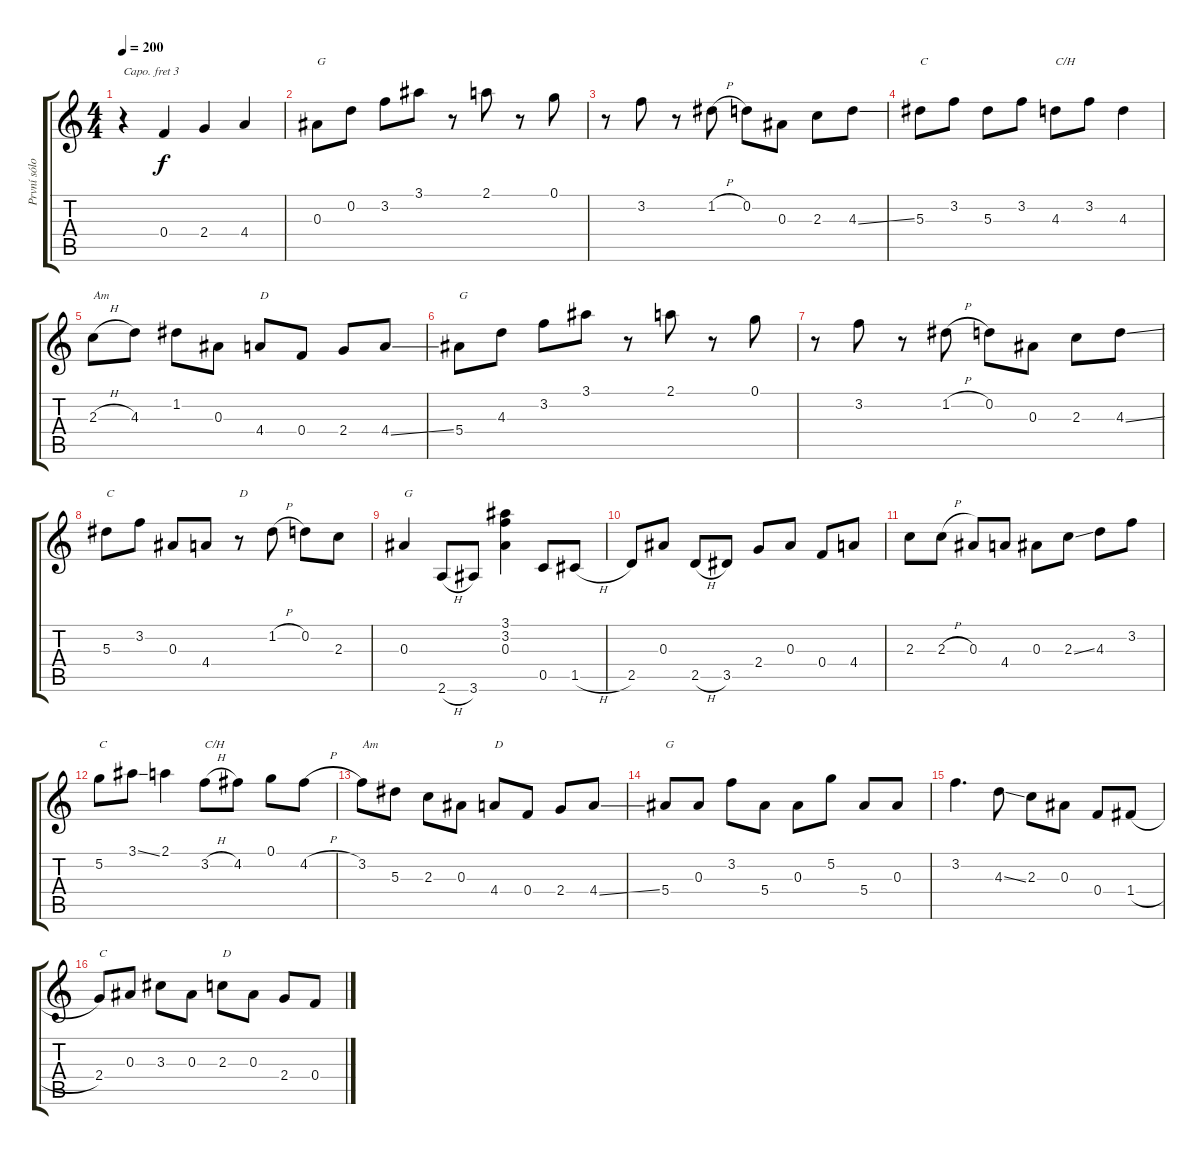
\track ("První sólo" "První sólo") {instrument acousticguitarnylon}
\staff {score tabs}
\capo 3
\tuning (E4 B3 G3 D3 A2 E2) {hide}
\ts (4 4)
\tempo 200
\clef g2
\ks c
r.4{dy f instrument acousticguitarnylon} 0.4.4 2.4.4 4.4.4 |
0.3.8{txt "G"} 0.2.8 3.2.8 3.1.8 r.8 2.1.8 r.8 0.1.8 |
r.8 3.2.8 r.8 1.2{h}.8 0.2.8 0.3.8 2.3.8 4.3{ss}.8 |
5.3.8{txt "C"} 3.2.8 5.3.8 3.2.8 4.3.8{txt "C/H"} 3.2.8 4.3.4 |
2.3{h}.8{txt "Am"} 4.3.8 1.2.8 0.3.8 4.4.8{txt "D"} 0.4.8 2.4.8 4.4{ss}.8 |
5.4.8{txt "G"} 4.3.8 3.2.8 3.1.8 r.8 2.1.8 r.8 0.1.8 |
r.8 3.2.8 r.8 1.2{h}.8 0.2.8 0.3.8 2.3.8 4.3{ss}.8 |
5.3.8{txt "C"} 3.2.8 0.3.8 4.4.8 r.8{txt "D"} 1.2{h}.8 0.2.8 2.3.8 |
0.3.4{txt "G"} 2.6{h}.8 3.6.8 (3.1 3.2 0.3).4 0.5.8 1.5{h}.8 |
2.5.8 0.3.8 2.5{h}.8 3.5.8 2.4.8 0.3.8 0.4.8 4.4.8 |
2.3.8 2.3{h}.8 0.3.8 4.4.8 0.3.8 2.3{ss}.8 4.3.8 3.2.8 |
5.2.8{txt "C"} 3.1{ss}.8 2.1.4 3.2{h}.8{txt "C/H"} 4.2.8 0.1.8 4.2{h}.8 |
3.2.8{txt "Am"} 5.3.8 2.3.8 0.3.8 4.4.8{txt "D"} 0.4.8 2.4.8 4.4{ss}.8 |
5.4.8{txt "G"} 0.3.8 3.2.8 5.4.8 0.3.8 5.2.8 5.4.8 0.3.8 |
3.2.4{d} 4.3{ss}.8 2.3.8 0.3.8 0.4.8 1.4{h}.8 |
2.4.8{txt "C"} 0.3.8 3.3.8 0.3.8 2.3.8{txt "D"} 0.3.8 2.4.8 0.4.8
